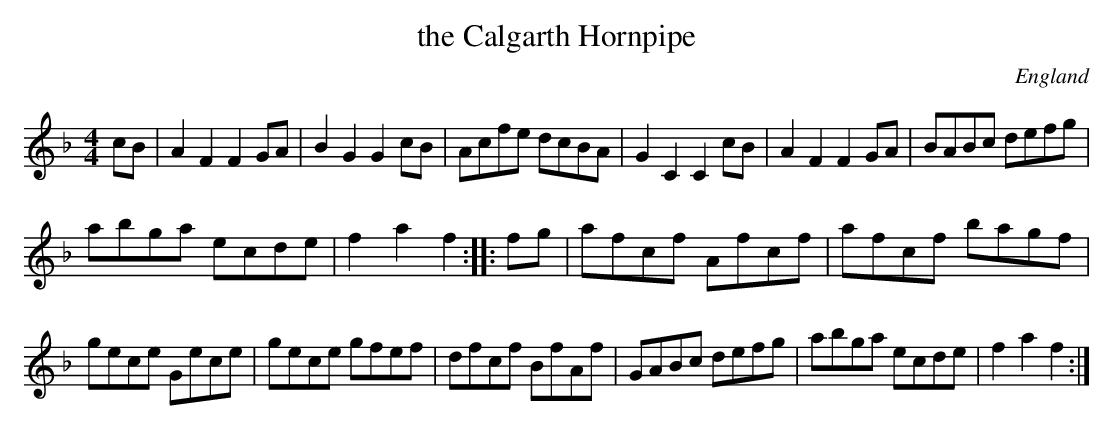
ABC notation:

X:1
T:the Calgarth Hornpipe
M:4/4
O:England
K:F
cB|\
A2F2 F2GA| B2G2 G2cB| \
Acfe dcBA| G2C2 C2cB|\
A2F2 F2GA| BABc defg|
abga ecde| f2a2 f2:: fg|\
afcf Afcf| afcf bagf|
gece Gece| gece gfef|\
dfcf BfAf| GABc defg| \
abga ecde| f2a2 f2:|
